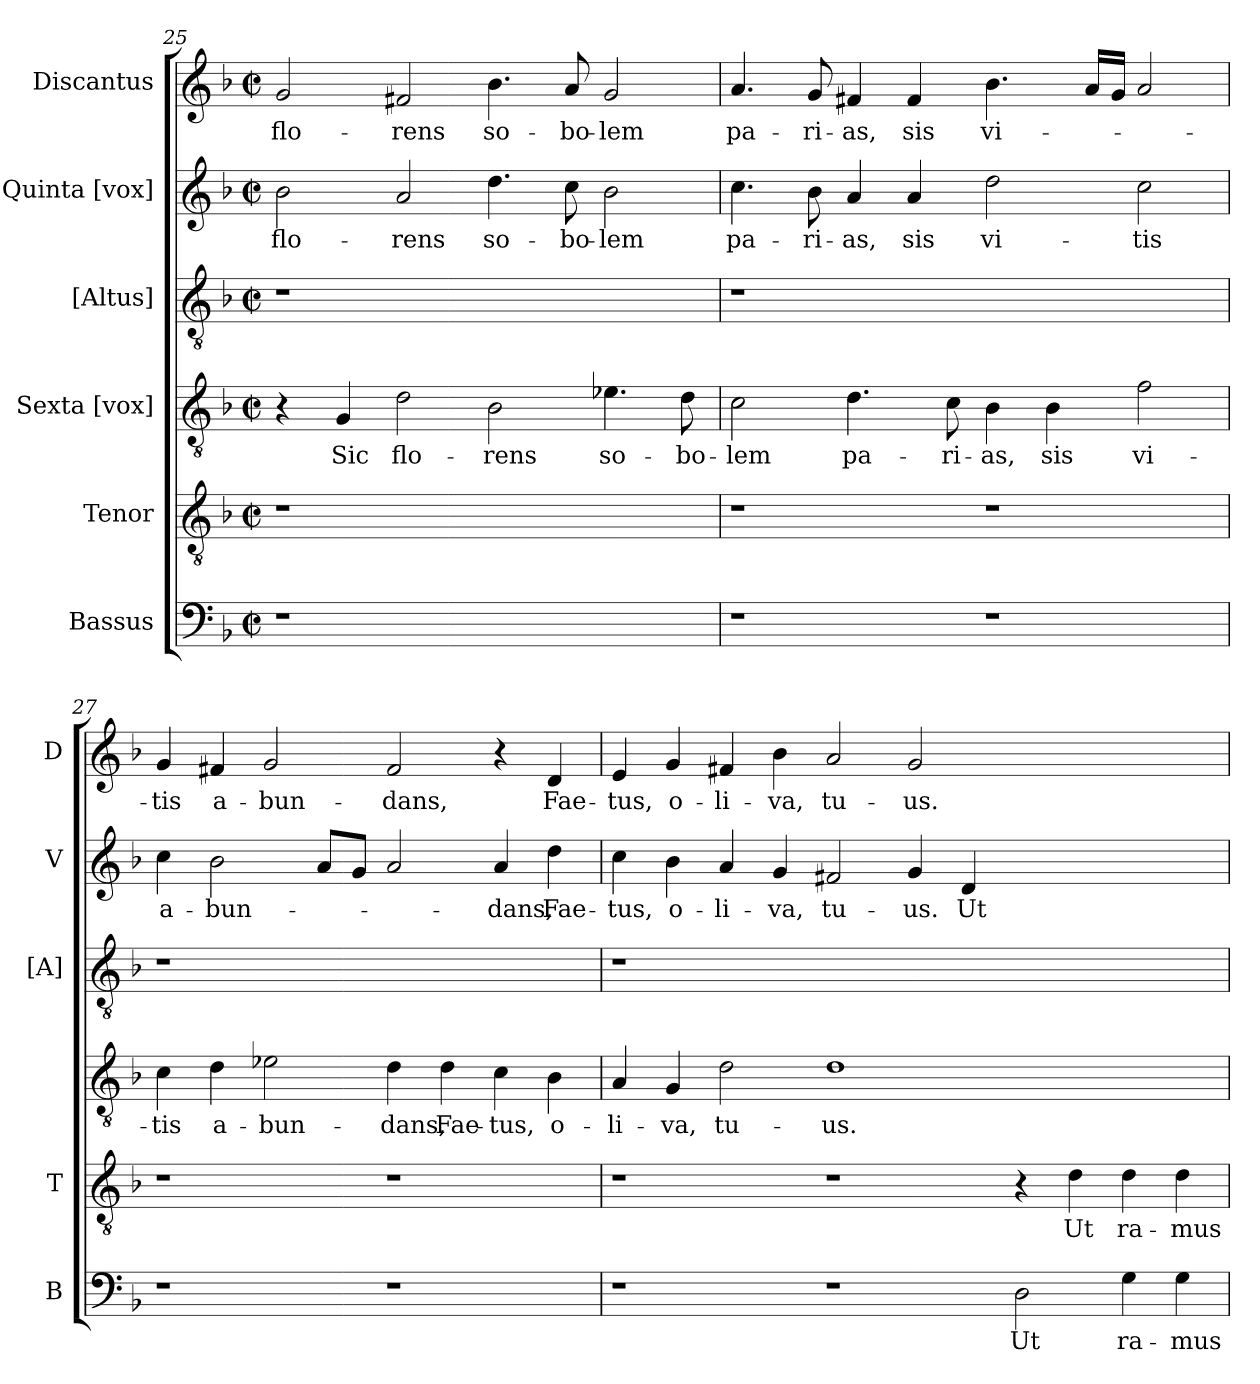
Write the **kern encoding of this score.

**kern	**text	**kern	**text	**kern	**text	**kern	**kern	**text	**kern	**text
*part6	*part6	*part5	*part5	*part4	*part4	*part3	*part2	*part2	*part1	*part1
*staff6	*staff6	*staff5	*staff5	*staff4	*staff4	*staff3	*staff2	*staff2	*staff1	*staff1
*I"Bassus	*	*I"Tenor	*	*I"Sexta [vox]	*	*I"[Altus]	*I"Quinta [vox]	*	*I"Discantus	*
*I'B	*	*I'T	*	*	*	*I'[A]	*I'V	*	*I'D	*
*clefF4	*	*clefGv2	*	*clefGv2	*	*clefGv2	*clefG2	*	*clefG2	*
*k[b-]	*	*k[b-]	*	*k[b-]	*	*k[b-]	*k[b-]	*	*k[b-]	*
*F:	*	*F:	*	*F:	*	*F:	*F:	*	*F:	*
*M2/2	*	*M2/2	*	*M2/2	*	*M2/2	*M2/2	*	*M2/2	*
*met(c|)	*	*met(c|)	*	*met(c|)	*	*met(c|)	*met(c|)	*	*met(c|)	*
=25	=25	=25	=25	=25	=25	=25	=25	=25	=25	=25
1r	.	1r	.	4r	.	1r	2b-\	flo-	2g/	flo-
.	.	.	.	4G/	Sic	.	.	.	.	.
.	.	.	.	2d\	flo-	.	2a/	-rens	2f#X/	-rens
1ryy	.	1ryy	.	2B-\	-rens	1ryy	4.dd\	so-	4.b-\	so-
.	.	.	.	.	.	.	8cc\	-bo-	8a/	-bo-
.	.	.	.	4.e-X\	so-	.	2b-\	-lem	2g/	-lem
.	.	.	.	8d\	-bo-	.	.	.	.	.
=26	=26	=26	=26	=26	=26	=26	=26	=26	=26	=26
1r	.	1r	.	2c\	-lem	1r	4.cc\	pa-	4.a/	pa-
.	.	.	.	.	.	.	8b-\	-ri-	8g/	-ri-
.	.	.	.	4.d\	pa-	.	4a/	-as,	4f#X/	-as,
.	.	.	.	.	.	.	4a/	sis	4f#/	sis
.	.	.	.	8c\	-ri-	.	.	.	.	.
1r	.	1r	.	4B-\	-as,	1ryy	2dd\	vi-	4.b-\	vi-
.	.	.	.	4B-\	sis	.	.	.	.	.
.	.	.	.	.	.	.	.	.	16a/LL	.
.	.	.	.	.	.	.	.	.	16g/JJ	.
.	.	.	.	2f\	vi-	.	2cc\	-tis	2a/	.
!!LO:PB:g=z
=27	=27	=27	=27	=27	=27	=27	=27	=27	=27	=27
1r	.	1r	.	4c\	-tis	1r	4cc\	a-	4g/	-tis
.	.	.	.	4d\	a-	.	2b-\	-bun-	4f#X/	a-
.	.	.	.	2e-X\	-bun-	.	.	.	2g/	-bun-
.	.	.	.	.	.	.	8a/L	.	.	.
.	.	.	.	.	.	.	8g/J	.	.	.
1r	.	1r	.	4d\	-dans,	1ryy	2a/	.	2f#/	-dans,
.	.	.	.	4d\	Fae-	.	.	.	.	.
.	.	.	.	4c\	-tus,	.	4a/	-dans,	4r	.
.	.	.	.	4B-\	o-	.	4dd\	Fae-	4d/	Fae-
=28	=28	=28	=28	=28	=28	=28	=28	=28	=28	=28
1r	.	1r	.	4A/	-li-	1r	4cc\	-tus,	4e/	-tus,
.	.	.	.	4G/	-va,	.	4b-\	o-	4g/	o-
.	.	.	.	2d\	tu-	.	4a/	-li-	4f#X/	-li-
.	.	.	.	.	.	.	4g/	-va,	4b-\	-va,
1r	.	1r	.	1d	-us.	1ryy	2f#X/	tu-	2a/	tu-
.	.	.	.	.	.	.	4g/	-us.	2g/	-us.
.	.	.	.	.	.	.	4d/	Ut	.	.
2D\	Ut	4r	.	1ryy	.	1ryy	1ryy	.	1ryy	.
.	.	4d\	Ut	.	.	.	.	.	.	.
4G\	ra-	4d\	ra-	.	.	.	.	.	.	.
4G\	-mus	4d\	-mus	.	.	.	.	.	.	.
=	=	=	=	=	=	=	=	=	=	=
*-	*-	*-	*-	*-	*-	*-	*-	*-	*-	*-
